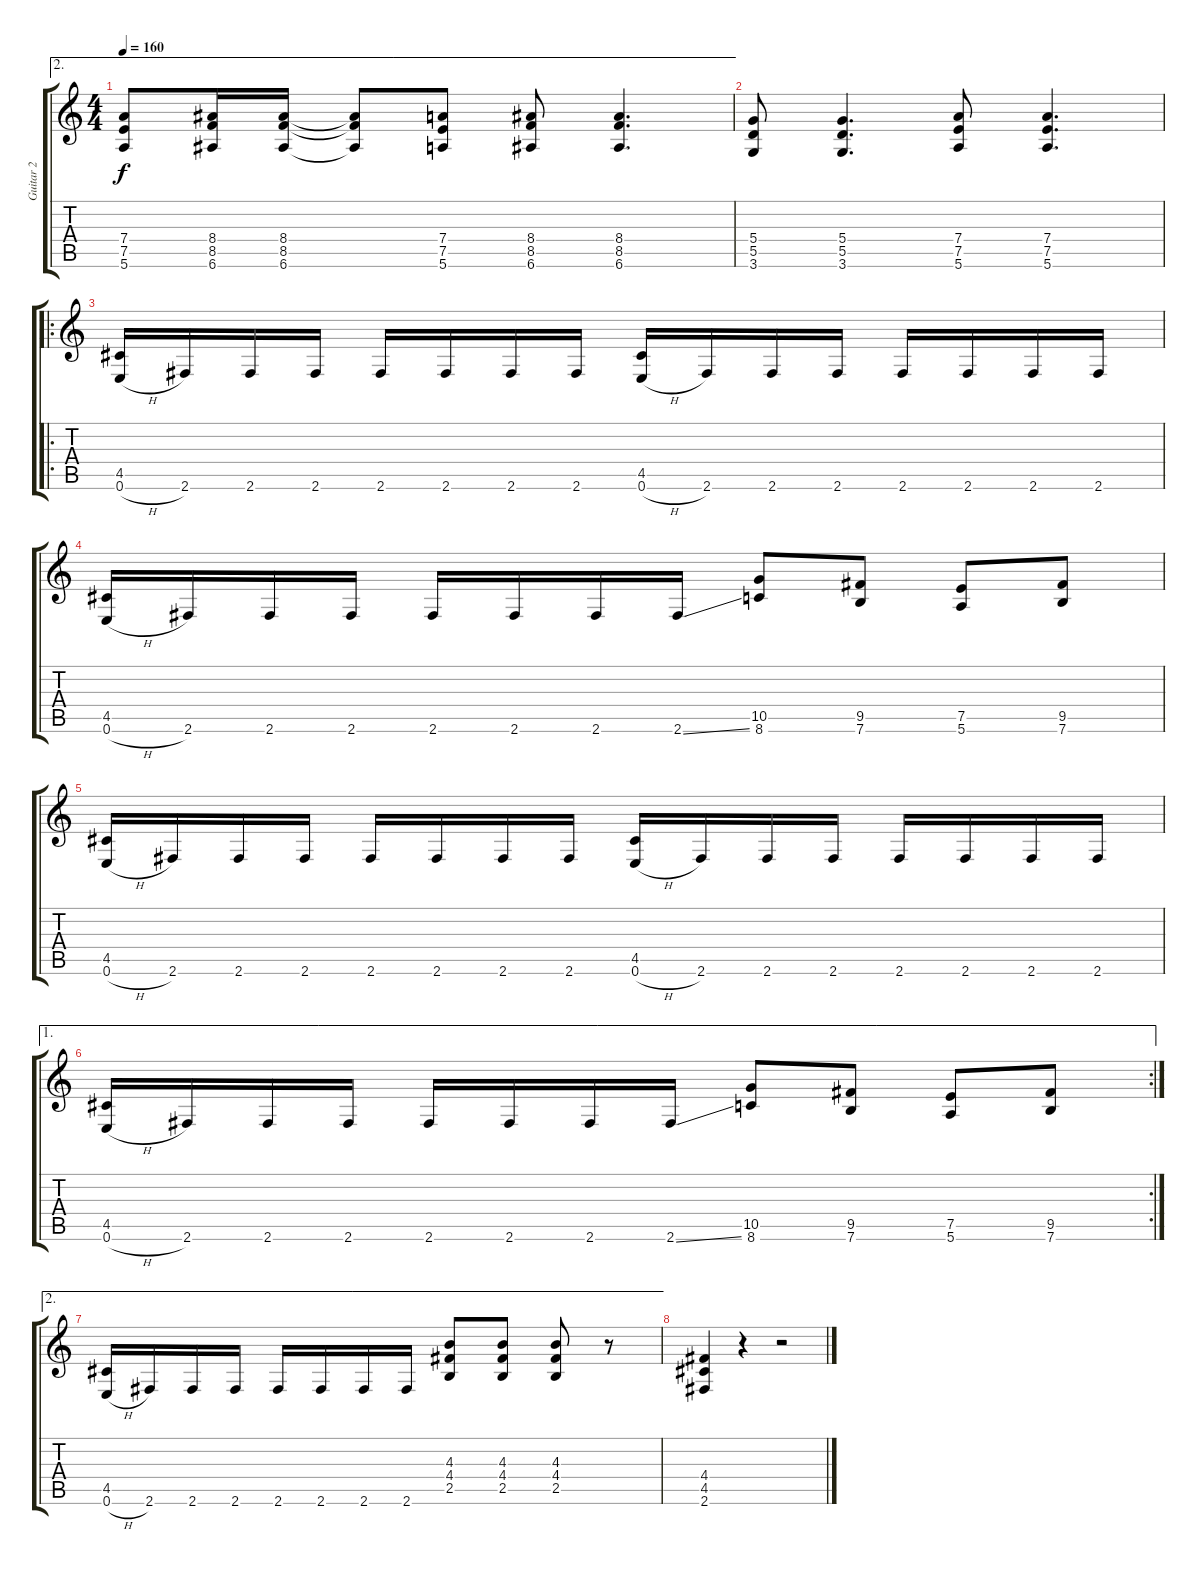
\track ("Guitar 2" "Guitar 2") {instrument overdrivenguitar}
\staff {score tabs}
\tuning (E4 B3 G3 D3 A2 E2) {hide}
\ae 2
\ts (4 4)
\tempo 160
\clef g2
\ks c
(7.4 7.5 5.6).8{dy f} (8.4 8.5 6.6).16 (8.4 8.5 6.6).16 (8.4{t} 8.5{t} 6.6{t}).8 (7.4 7.5 5.6).8 (8.4 8.5 6.6).8 (8.4 8.5 6.6).4{d} |
(5.4 5.5 3.6).8 (5.4 5.5 3.6).4{d} (7.4 7.5 5.6).8 (7.4 7.5 5.6).4{d} |
\ro
(4.5 0.6{h}).16 2.6.16 2.6.16 2.6.16 2.6.16 2.6.16 2.6.16 2.6.16 (4.5 0.6{h}).16 2.6.16 2.6.16 2.6.16 2.6.16 2.6.16 2.6.16 2.6.16 |
(4.5 0.6{h}).16 2.6.16 2.6.16 2.6.16 2.6.16 2.6.16 2.6.16 2.6{ss}.16 (10.5 8.6).8 (9.5 7.6).8 (7.5 5.6).8 (9.5 7.6).8 |
(4.5 0.6{h}).16 2.6.16 2.6.16 2.6.16 2.6.16 2.6.16 2.6.16 2.6.16 (4.5 0.6{h}).16 2.6.16 2.6.16 2.6.16 2.6.16 2.6.16 2.6.16 2.6.16 |
\ae 1
\rc 2
(4.5 0.6{h}).16 2.6.16 2.6.16 2.6.16 2.6.16 2.6.16 2.6.16 2.6{ss}.16 (10.5 8.6).8 (9.5 7.6).8 (7.5 5.6).8 (9.5 7.6).8 |
\ae 2
(4.5 0.6{h}).16 2.6.16 2.6.16 2.6.16 2.6.16 2.6.16 2.6.16 2.6.16 (4.3 4.4 2.5).8 (4.3 4.4 2.5).8 (4.3 4.4 2.5).8 r.8 |
(4.4 4.5 2.6).4 r.4 r.2
